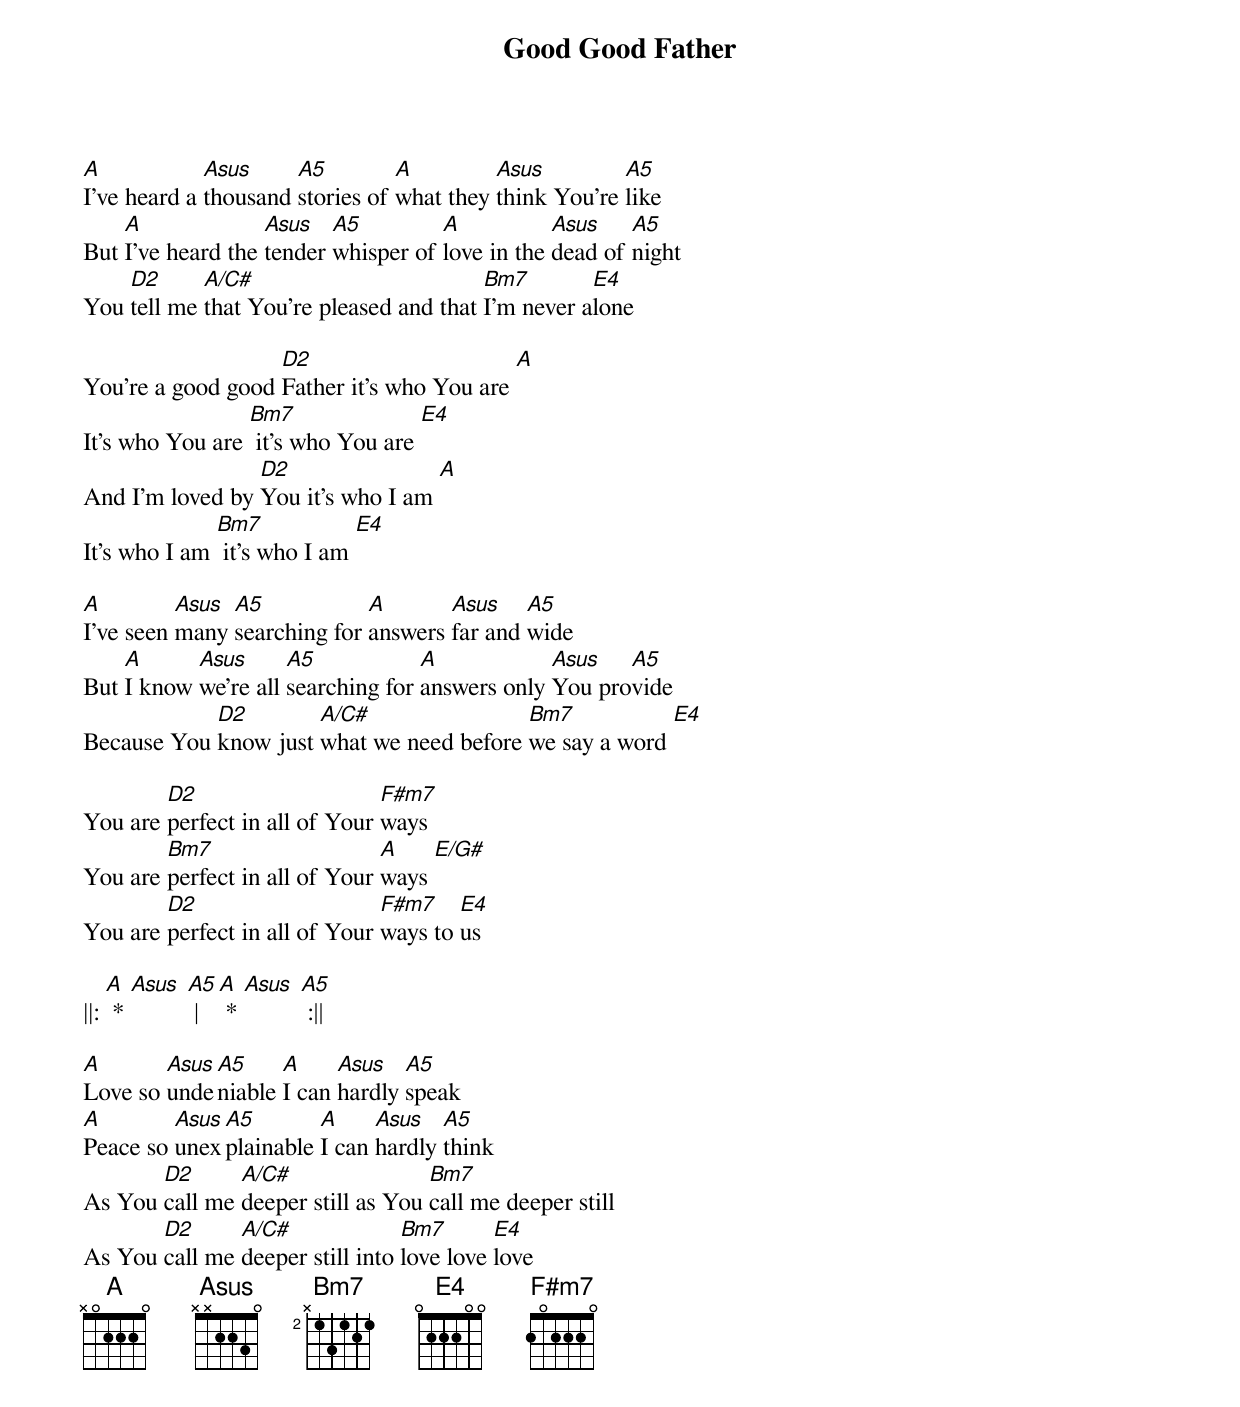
{title: Good Good Father}
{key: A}
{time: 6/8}
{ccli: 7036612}
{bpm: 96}
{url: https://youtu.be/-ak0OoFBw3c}
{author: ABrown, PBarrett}
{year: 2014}
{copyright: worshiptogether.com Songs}

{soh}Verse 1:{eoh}
[A]I've heard a [Asus]thousand [A5]stories of [A]what they [Asus]think You're [A5]like
But [A]I've heard the [Asus]tender [A5]whisper of [A]love in the [Asus]dead of [A5]night
You [D2]tell me [A/C#]that You're pleased and that [Bm7]I'm never a[E4]lone

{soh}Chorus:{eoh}
You're a good good [D2]Father it's who You are [A]
It's who You are [Bm7] it's who You are [E4]
And I'm loved by [D2]You it's who I am [A]
It's who I am [Bm7] it's who I am [E4]

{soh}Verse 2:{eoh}
[A]I've seen [Asus]many [A5]searching for [A]answers [Asus]far and [A5]wide
But [A]I know [Asus]we're all [A5]searching for [A]answers only [Asus]You pro[A5]vide
Because You [D2]know just [A/C#]what we need before [Bm7]we say a word [E4]

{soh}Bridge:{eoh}
You are [D2]perfect in all of Your [F#m7]ways
You are [Bm7]perfect in all of Your [A]ways [E/G#]
You are [D2]perfect in all of Your [F#m7]ways to [E4]us

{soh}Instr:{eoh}
||: [A] * [Asus] [A5] | [A] * [Asus] [A5] :||

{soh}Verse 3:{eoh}
[A]Love so [Asus]unde[A5]niable [A]I can [Asus]hardly [A5]speak
[A]Peace so [Asus]unex[A5]plainable [A]I can [Asus]hardly [A5]think
As You [D2]call me [A/C#]deeper still as You [Bm7]call me deeper still
As You [D2]call me [A/C#]deeper still into [Bm7]love love [E4]love
